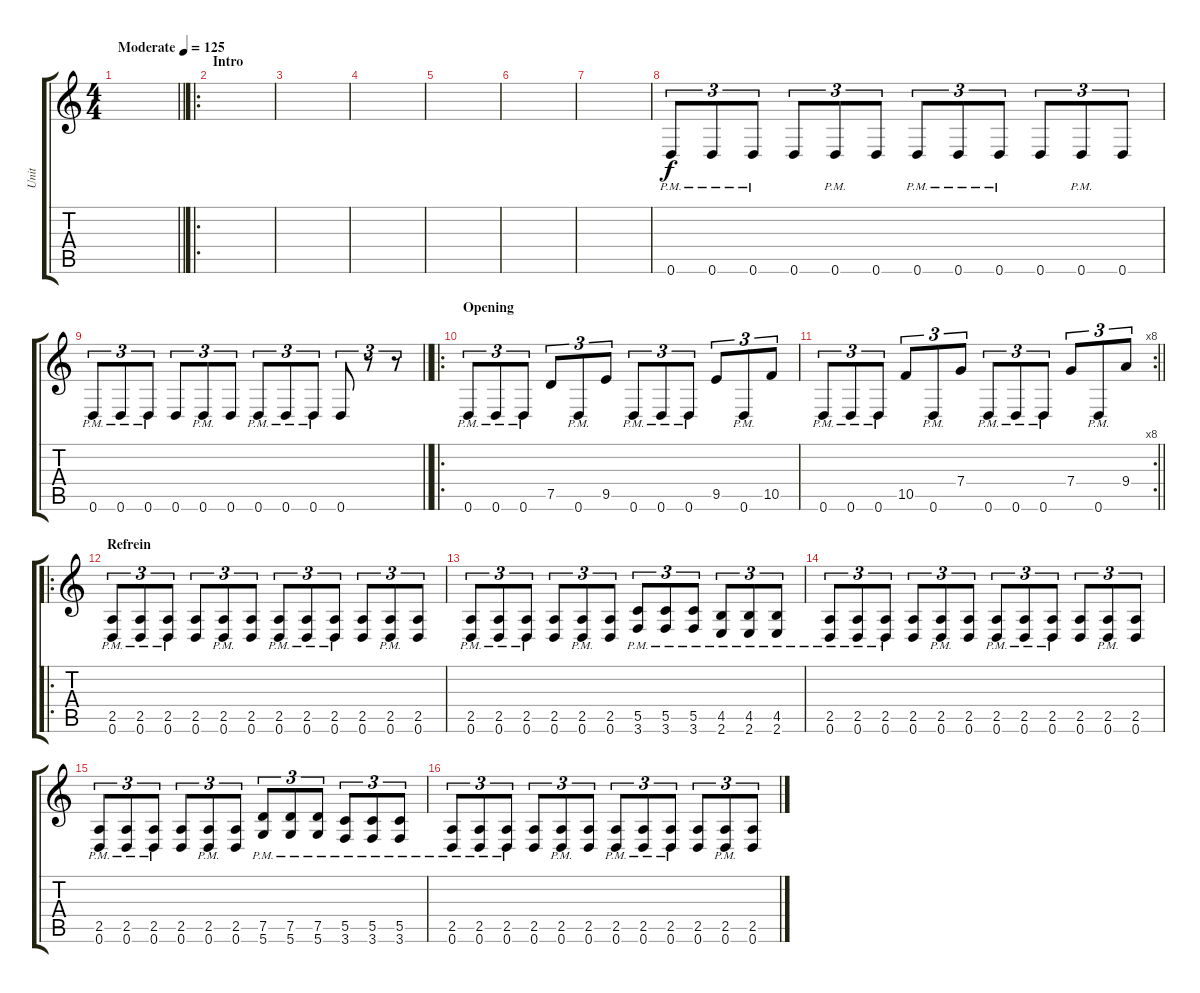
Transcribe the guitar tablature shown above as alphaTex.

\track ("Unit" "Unit") {instrument overdrivenguitar}
\staff {score tabs}
\tuning (D4 A3 F3 C3 G2 D2) {hide}
\ts (4 4)
\tempo (125 "Moderate")
\clef g2
\barLineRight lightlight
\ks c
|
\ro
\section ("" "Intro")
|
|
|
|
|
|
0.6{pm}.8{tu (3 2)} 0.6{pm}.8{tu (3 2)} 0.6{pm}.8{tu (3 2)} 0.6.8{tu (3 2)} 0.6{pm}.8{tu (3 2)} 0.6.8{tu (3 2)} 0.6{pm}.8{tu (3 2)} 0.6{pm}.8{tu (3 2)} 0.6{pm}.8{tu (3 2)} 0.6.8{tu (3 2)} 0.6{pm}.8{tu (3 2)} 0.6.8{tu (3 2)} |
\barLineRight lightlight
0.6{pm}.8{tu (3 2)} 0.6{pm}.8{tu (3 2)} 0.6{pm}.8{tu (3 2)} 0.6.8{tu (3 2)} 0.6{pm}.8{tu (3 2)} 0.6.8{tu (3 2)} 0.6{pm}.8{tu (3 2)} 0.6{pm}.8{tu (3 2)} 0.6{pm}.8{tu (3 2)} 0.6.8{tu (3 2)} r.8{tu (3 2)} r.8{tu (3 2)} |
\ro
\section ("" "Opening")
0.6{pm}.8{tu (3 2)} 0.6{pm}.8{tu (3 2)} 0.6{pm}.8{tu (3 2)} 7.5.8{tu (3 2)} 0.6{pm}.8{tu (3 2)} 9.5.8{tu (3 2)} 0.6{pm}.8{tu (3 2)} 0.6{pm}.8{tu (3 2)} 0.6{pm}.8{tu (3 2)} 9.5.8{tu (3 2)} 0.6{pm}.8{tu (3 2)} 10.5.8{tu (3 2)} |
\rc 8
\barLineRight lightlight
0.6{pm}.8{tu (3 2)} 0.6{pm}.8{tu (3 2)} 0.6{pm}.8{tu (3 2)} 10.5.8{tu (3 2)} 0.6{pm}.8{tu (3 2)} 7.4.8{tu (3 2)} 0.6{pm}.8{tu (3 2)} 0.6{pm}.8{tu (3 2)} 0.6{pm}.8{tu (3 2)} 7.4.8{tu (3 2)} 0.6{pm}.8{tu (3 2)} 9.4.8{tu (3 2)} |
\ro
\section ("" "Refrein")
(2.5{pm} 0.6{pm}).8{tu (3 2)} (2.5{pm} 0.6{pm}).8{tu (3 2)} (2.5{pm} 0.6{pm}).8{tu (3 2)} (2.5 0.6).8{tu (3 2)} (2.5{pm} 0.6{pm}).8{tu (3 2)} (2.5 0.6).8{tu (3 2)} (2.5{pm} 0.6{pm}).8{tu (3 2)} (2.5{pm} 0.6{pm}).8{tu (3 2)} (2.5{pm} 0.6{pm}).8{tu (3 2)} (2.5 0.6).8{tu (3 2)} (2.5{pm} 0.6{pm}).8{tu (3 2)} (2.5 0.6).8{tu (3 2)} |
(2.5{pm} 0.6{pm}).8{tu (3 2)} (2.5{pm} 0.6{pm}).8{tu (3 2)} (2.5{pm} 0.6{pm}).8{tu (3 2)} (2.5 0.6).8{tu (3 2)} (2.5{pm} 0.6{pm}).8{tu (3 2)} (2.5 0.6).8{tu (3 2)} (5.5{pm} 3.6{pm}).8{tu (3 2)} (5.5{pm} 3.6{pm}).8{tu (3 2)} (5.5{pm} 3.6{pm}).8{tu (3 2)} (4.5{pm} 2.6{pm}).8{tu (3 2)} (4.5{pm} 2.6{pm}).8{tu (3 2)} (4.5{pm} 2.6{pm}).8{tu (3 2)} |
(2.5{pm} 0.6{pm}).8{tu (3 2)} (2.5{pm} 0.6{pm}).8{tu (3 2)} (2.5{pm} 0.6{pm}).8{tu (3 2)} (2.5 0.6).8{tu (3 2)} (2.5{pm} 0.6{pm}).8{tu (3 2)} (2.5 0.6).8{tu (3 2)} (2.5{pm} 0.6{pm}).8{tu (3 2)} (2.5{pm} 0.6{pm}).8{tu (3 2)} (2.5{pm} 0.6{pm}).8{tu (3 2)} (2.5 0.6).8{tu (3 2)} (2.5{pm} 0.6{pm}).8{tu (3 2)} (2.5 0.6).8{tu (3 2)} |
(2.5{pm} 0.6{pm}).8{tu (3 2)} (2.5{pm} 0.6{pm}).8{tu (3 2)} (2.5{pm} 0.6{pm}).8{tu (3 2)} (2.5 0.6).8{tu (3 2)} (2.5{pm} 0.6{pm}).8{tu (3 2)} (2.5 0.6).8{tu (3 2)} (7.5{pm} 5.6{pm}).8{tu (3 2)} (7.5{pm} 5.6{pm}).8{tu (3 2)} (7.5{pm} 5.6{pm}).8{tu (3 2)} (5.5{pm} 3.6{pm}).8{tu (3 2)} (5.5{pm} 3.6{pm}).8{tu (3 2)} (5.5{pm} 3.6{pm}).8{tu (3 2)} |
(2.5{pm} 0.6{pm}).8{tu (3 2)} (2.5{pm} 0.6{pm}).8{tu (3 2)} (2.5{pm} 0.6{pm}).8{tu (3 2)} (2.5 0.6).8{tu (3 2)} (2.5{pm} 0.6{pm}).8{tu (3 2)} (2.5 0.6).8{tu (3 2)} (2.5{pm} 0.6{pm}).8{tu (3 2)} (2.5{pm} 0.6{pm}).8{tu (3 2)} (2.5{pm} 0.6{pm}).8{tu (3 2)} (2.5 0.6).8{tu (3 2)} (2.5{pm} 0.6{pm}).8{tu (3 2)} (2.5 0.6).8{tu (3 2)}
